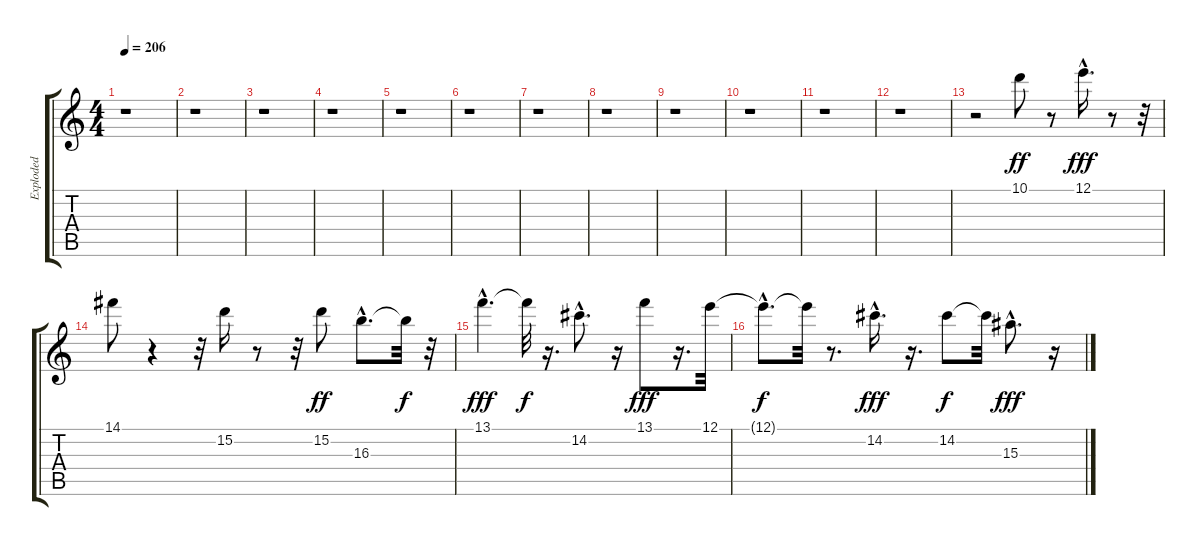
\track ("Exploded" "Exploded") {instrument acousticguitarnylon}
\staff {score tabs}
\tuning (E4 B3 G3 D3 A2 E2) {hide}
\ts (4 4)
\tempo 206
\clef g2
\ks c
r.1{dy ff instrument acousticguitarnylon} |
r.1 |
r.1 |
r.1 |
r.1 |
r.1 |
r.1 |
r.1 |
r.1 |
r.1 |
r.1 |
r.1 |
r.2 10.1.8 r.8 12.1{hac}.16{d dy fff} r.8 r.32 |
14.1.8 r.4 r.32 15.2.16 r.8 r.32 15.2.8{dy ff} 16.3{hac}.8{d} 16.3{t}.32{dy f} r.32 |
13.1{hac}.4{d dy fff} 13.1{t}.32{dy f} r.16{d} 14.2{hac}.8{d} r.16 13.1.8{dy fff} r.16{d} 12.1.32 |
12.1{hac t}.8{d dy f} 12.1{t}.32 r.8{d} 14.2{hac}.16{d dy fff} r.16{d} 14.2.8{dy f} 14.2{t}.32 15.3{hac}.8{d dy fff} r.16
